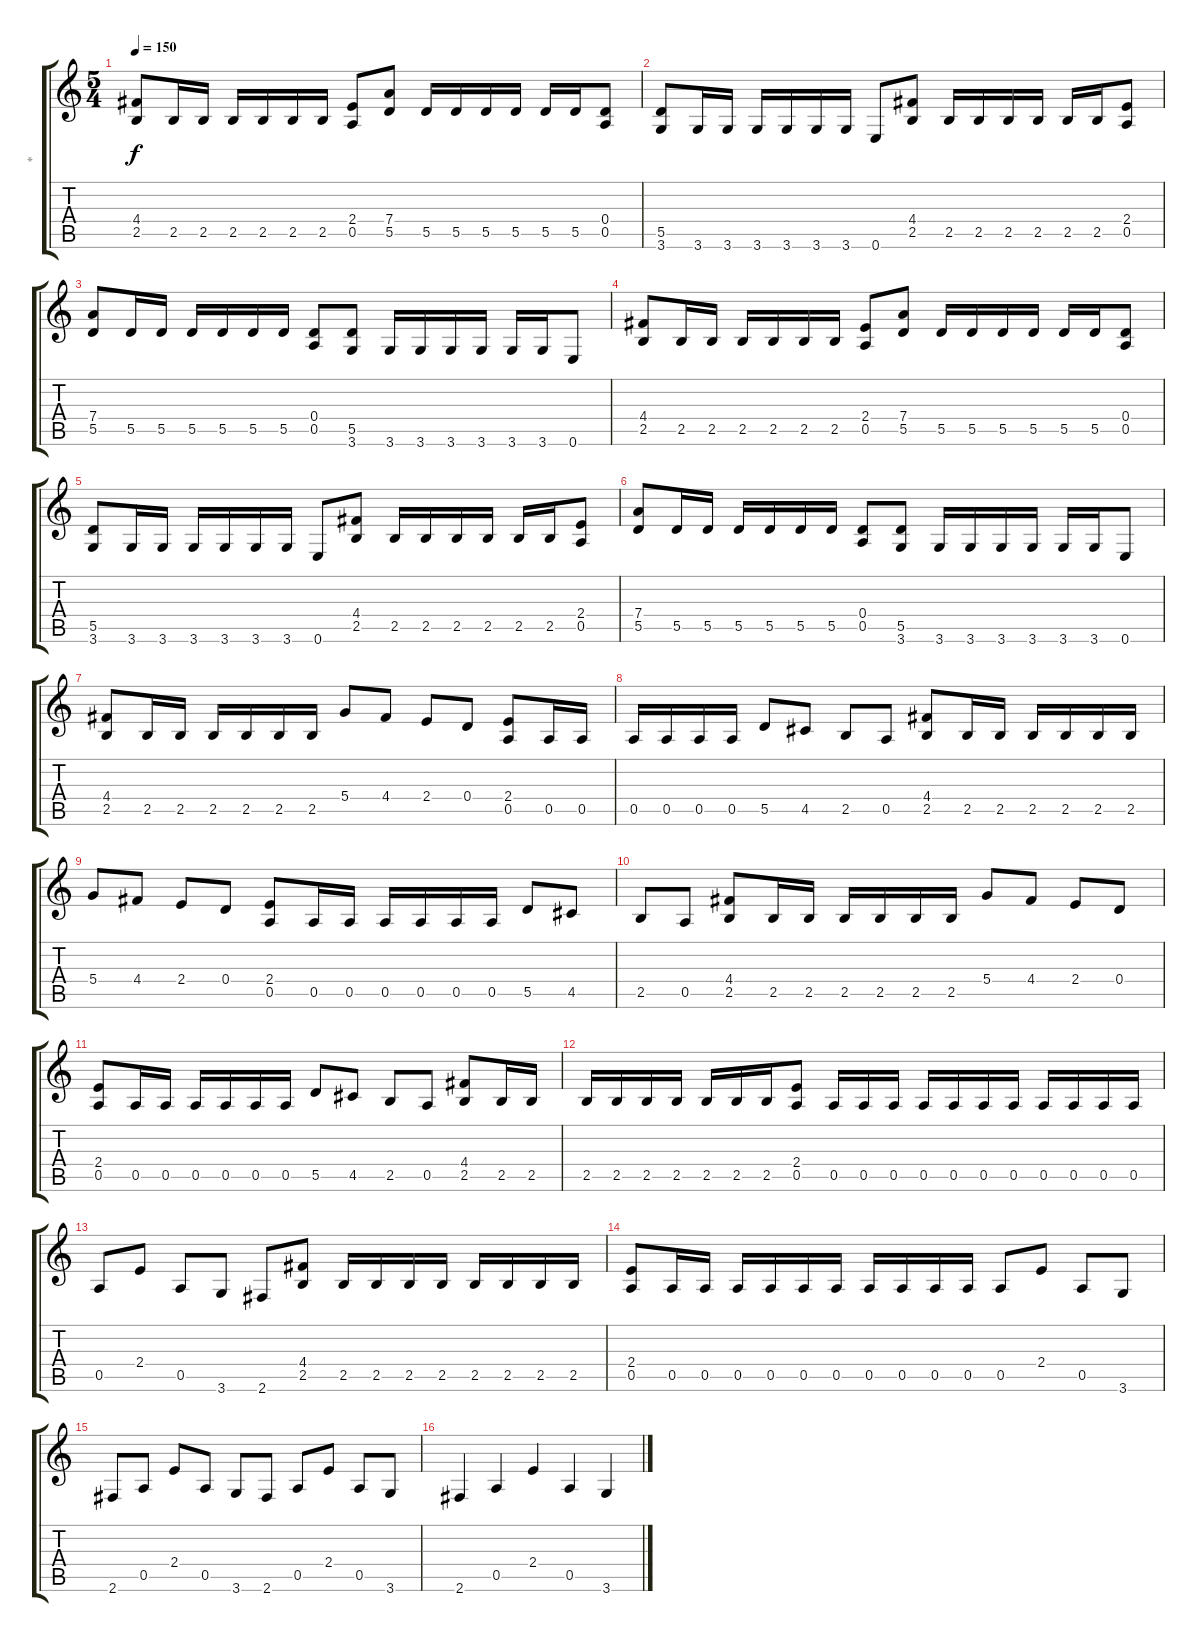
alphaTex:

\track ("*" "*") {instrument distortionguitar}
\staff {score tabs}
\tuning (E4 B3 G3 D3 A2 E2) {hide}
\ts (5 4)
\tempo 150
\clef g2
\ks c
(4.4 2.5).8{dy f} 2.5.16 2.5.16 2.5.16 2.5.16 2.5.16 2.5.16 (2.4 0.5).8 (7.4 5.5).8 5.5.16 5.5.16 5.5.16 5.5.16 5.5.16 5.5.16 (0.4 0.5).8 |
(5.5 3.6).8 3.6.16 3.6.16 3.6.16 3.6.16 3.6.16 3.6.16 0.6.8 (4.4 2.5).8 2.5.16 2.5.16 2.5.16 2.5.16 2.5.16 2.5.16 (2.4 0.5).8 |
(7.4 5.5).8 5.5.16 5.5.16 5.5.16 5.5.16 5.5.16 5.5.16 (0.4 0.5).8 (5.5 3.6).8 3.6.16 3.6.16 3.6.16 3.6.16 3.6.16 3.6.16 0.6.8 |
(4.4 2.5).8 2.5.16 2.5.16 2.5.16 2.5.16 2.5.16 2.5.16 (2.4 0.5).8 (7.4 5.5).8 5.5.16 5.5.16 5.5.16 5.5.16 5.5.16 5.5.16 (0.4 0.5).8 |
(5.5 3.6).8 3.6.16 3.6.16 3.6.16 3.6.16 3.6.16 3.6.16 0.6.8 (4.4 2.5).8 2.5.16 2.5.16 2.5.16 2.5.16 2.5.16 2.5.16 (2.4 0.5).8 |
(7.4 5.5).8 5.5.16 5.5.16 5.5.16 5.5.16 5.5.16 5.5.16 (0.4 0.5).8 (5.5 3.6).8 3.6.16 3.6.16 3.6.16 3.6.16 3.6.16 3.6.16 0.6.8 |
(4.4 2.5).8 2.5.16 2.5.16 2.5.16 2.5.16 2.5.16 2.5.16 5.4.8 4.4.8 2.4.8 0.4.8 (2.4 0.5).8 0.5.16 0.5.16 |
0.5.16 0.5.16 0.5.16 0.5.16 5.5.8 4.5.8 2.5.8 0.5.8 (4.4 2.5).8 2.5.16 2.5.16 2.5.16 2.5.16 2.5.16 2.5.16 |
5.4.8 4.4.8 2.4.8 0.4.8 (2.4 0.5).8 0.5.16 0.5.16 0.5.16 0.5.16 0.5.16 0.5.16 5.5.8 4.5.8 |
2.5.8 0.5.8 (4.4 2.5).8 2.5.16 2.5.16 2.5.16 2.5.16 2.5.16 2.5.16 5.4.8 4.4.8 2.4.8 0.4.8 |
(2.4 0.5).8 0.5.16 0.5.16 0.5.16 0.5.16 0.5.16 0.5.16 5.5.8 4.5.8 2.5.8 0.5.8 (4.4 2.5).8 2.5.16 2.5.16 |
2.5.16 2.5.16 2.5.16 2.5.16 2.5.16 2.5.16 2.5.16 (2.4 0.5).8 0.5.16 0.5.16 0.5.16 0.5.16 0.5.16 0.5.16 0.5.16 0.5.16 0.5.16 0.5.16 0.5.16 |
0.5.8 2.4.8 0.5.8 3.6.8 2.6.8 (4.4 2.5).8 2.5.16 2.5.16 2.5.16 2.5.16 2.5.16 2.5.16 2.5.16 2.5.16 |
(2.4 0.5).8 0.5.16 0.5.16 0.5.16 0.5.16 0.5.16 0.5.16 0.5.16 0.5.16 0.5.16 0.5.16 0.5.8 2.4.8 0.5.8 3.6.8 |
2.6.8 0.5.8 2.4.8 0.5.8 3.6.8 2.6.8 0.5.8 2.4.8 0.5.8 3.6.8 |
2.6.4 0.5.4 2.4.4 0.5.4 3.6.4
